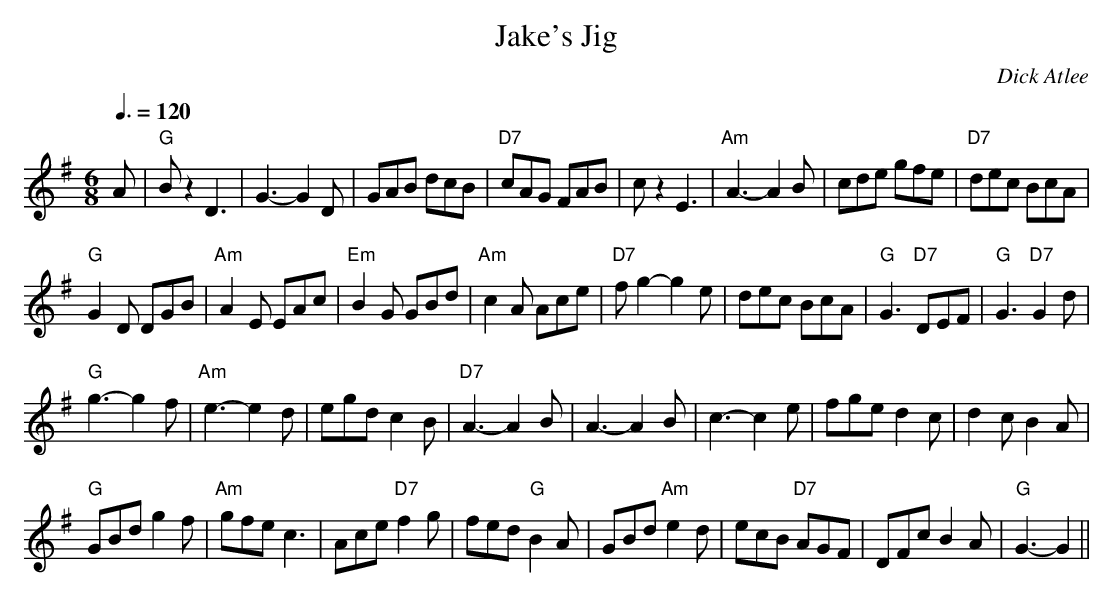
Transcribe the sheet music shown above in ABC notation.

X:1
T:Jake's Jig
M:6/8
L:1/8
Q:3/8=120
C:Dick Atlee
K:G
A | "G" B z2 D3 | G3-G2 D | GAB dcB | "D7" cAG FAB |
c z2 E3 | "Am" A3-A2 B | cde gfe | "D7" dec BcA | !
"G" G2 D DGB | "Am" A2 E EAc | "Em" B2 G GBd | "Am" c2 A Ace |
"D7" f g2-g2 e | dec BcA | "G" G3 "D7" DEF | "G" G3 "D7" G2 d | !
"G" g3-g2 f | "Am" e3-e2 d | egd c2 B | "D7" A3-A2 B |
A3-A2 B | c3-c2 e | fge d2 c | d2 c B2 A | !
"G" GBd g2 f | "Am" gfe c3 | Ace "D7" f2 g | fed "G" B2 A |
GBd "Am" e2 d | ecB "D7" AGF | DFc B2 A | "G" G3-G2 ||
